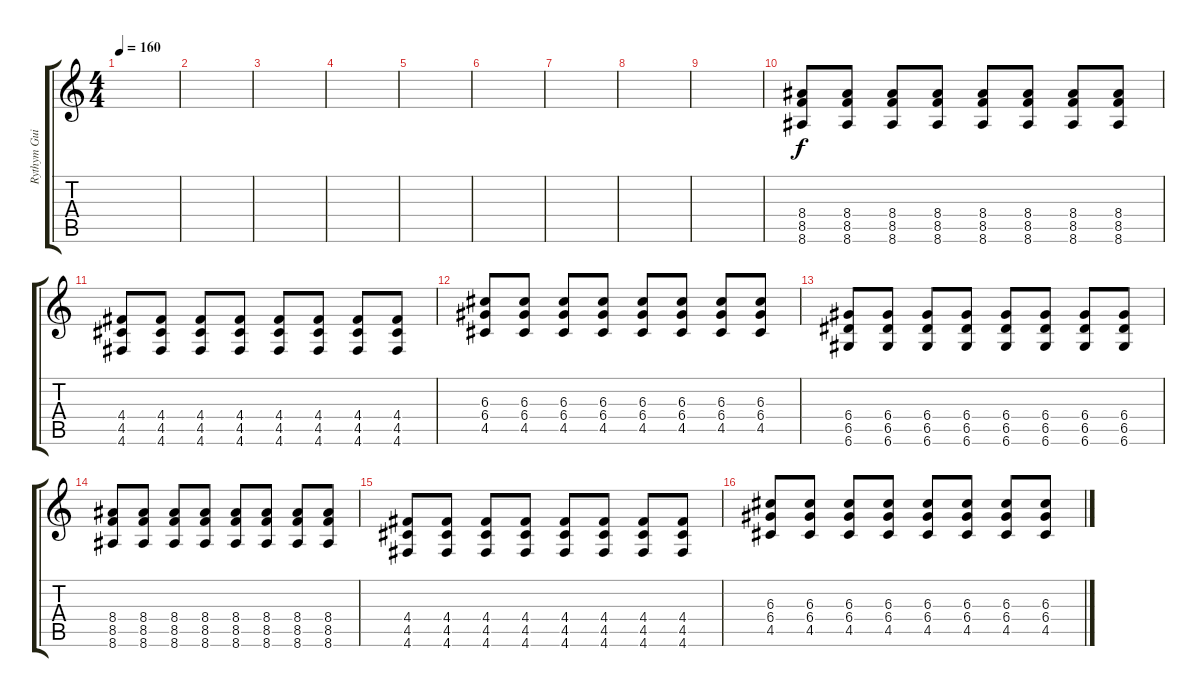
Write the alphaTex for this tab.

\track ("Rythym Guitar" "Rythym Gui") {instrument distortionguitar}
\staff {score tabs}
\tuning (E4 B3 G3 D3 A2 D2) {hide}
\ts (4 4)
\tempo 160
\clef g2
\ks c
|
|
|
|
|
|
|
|
|
(8.4 8.5 8.6).8 (8.4 8.5 8.6).8 (8.4 8.5 8.6).8 (8.4 8.5 8.6).8 (8.4 8.5 8.6).8 (8.4 8.5 8.6).8 (8.4 8.5 8.6).8 (8.4 8.5 8.6).8 |
(4.4 4.5 4.6).8 (4.4 4.5 4.6).8 (4.4 4.5 4.6).8 (4.4 4.5 4.6).8 (4.4 4.5 4.6).8 (4.4 4.5 4.6).8 (4.4 4.5 4.6).8 (4.4 4.5 4.6).8 |
(6.3 6.4 4.5).8 (6.3 6.4 4.5).8 (6.3 6.4 4.5).8 (6.3 6.4 4.5).8 (6.3 6.4 4.5).8 (6.3 6.4 4.5).8 (6.3 6.4 4.5).8 (6.3 6.4 4.5).8 |
(6.4 6.5 6.6).8 (6.4 6.5 6.6).8 (6.4 6.5 6.6).8 (6.4 6.5 6.6).8 (6.4 6.5 6.6).8 (6.4 6.5 6.6).8 (6.4 6.5 6.6).8 (6.4 6.5 6.6).8 |
(8.4 8.5 8.6).8 (8.4 8.5 8.6).8 (8.4 8.5 8.6).8 (8.4 8.5 8.6).8 (8.4 8.5 8.6).8 (8.4 8.5 8.6).8 (8.4 8.5 8.6).8 (8.4 8.5 8.6).8 |
(4.4 4.5 4.6).8 (4.4 4.5 4.6).8 (4.4 4.5 4.6).8 (4.4 4.5 4.6).8 (4.4 4.5 4.6).8 (4.4 4.5 4.6).8 (4.4 4.5 4.6).8 (4.4 4.5 4.6).8 |
(6.3 6.4 4.5).8 (6.3 6.4 4.5).8 (6.3 6.4 4.5).8 (6.3 6.4 4.5).8 (6.3 6.4 4.5).8 (6.3 6.4 4.5).8 (6.3 6.4 4.5).8 (6.3 6.4 4.5).8
